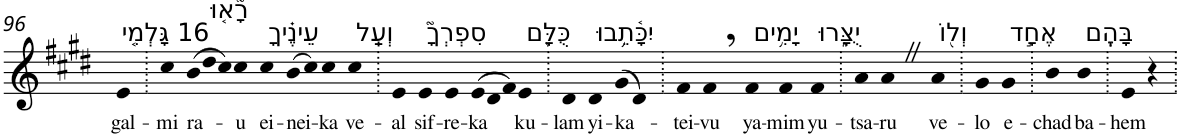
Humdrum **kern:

**kern	**text
*part1	*part1
*staff1	*staff1
*I"Piano	*
*I'Pno	*
!!LO:PB:g=z
*clefG2	*
*k[f#c#g#d#]	*
*E:	*
=96	=96
!LO:TX:a:t=16 גָּלְמִ֤י	!
!	!LO:LY:b
4e	gal-
=97.	=97.
!	!LO:LY:b
4cc#	-mi
*Xtuplet	*
!LO:TX:a:t=רָ֘א֤וּ	!
!	!LO:LY:b
(>12b	ra-
12dd#	.
12cc#)	.
!	!LO:LY:b
4cc#	-u
!LO:TX:a:t=עֵינֶ֗יךָ	!
!	!LO:LY:b
4cc#	ei-
!	!LO:LY:b
(>8b	-nei-
8cc#)	.
!	!LO:LY:b
4cc#	-ka
!LO:TX:a:t=וְעַֽל	!
!	!LO:LY:b
4cc#	ve-
=98.	=98.
!	!LO:LY:b
4e	-al
!LO:TX:a:t=סִפְרְךָ֮	!
!	!LO:LY:b
4e	sif-
!	!LO:LY:b
4e	-re-
!	!LO:LY:b
(>12e	-ka
12d#	.
12f#)	.
!LO:TX:a:t=כֻּלָּ֪ם	!
!	!LO:LY:b
4e	ku-
=99.	=99.
!	!LO:LY:b
4d#	-lam
!LO:TX:a:t=יִכָּ֫תֵ֥בוּ	!
!	!LO:LY:b
4d#	yi-
!	!LO:LY:b
(>8g#	-ka-
8d#)	.
=100.	=100.
!	!LO:LY:b
4f#	-tei-
!	!LO:LY:b
4f#,	-vu
!LO:TX:a:t=יָמִ֥ים	!
!	!LO:LY:b
4f#	ya-
!	!LO:LY:b
4f#	-mim
!LO:TX:a:t=יֻצָּ֑רוּ	!
!	!LO:LY:b
4f#	yu-
=101.	=101.
!	!LO:LY:b
4a	-tsa-
!	!LO:LY:b
4aZ	-ru
!LO:TX:a:t=וְל֖וֹ	!
!	!LO:LY:b
4a	ve-
=102.	=102.
!	!LO:LY:b
4g#	-lo
!LO:TX:a:t=אֶחָ֣ד	!
!	!LO:LY:b
4g#	e-
=103.	=103.
!	!LO:LY:b
4b	-chad
!LO:TX:a:t=בָּהֶֽם	!
!	!LO:LY:b
4b	ba-
=104.	=104.
!	!LO:LY:b
4e	-hem
4r	.
=.	=.
*-	*-
